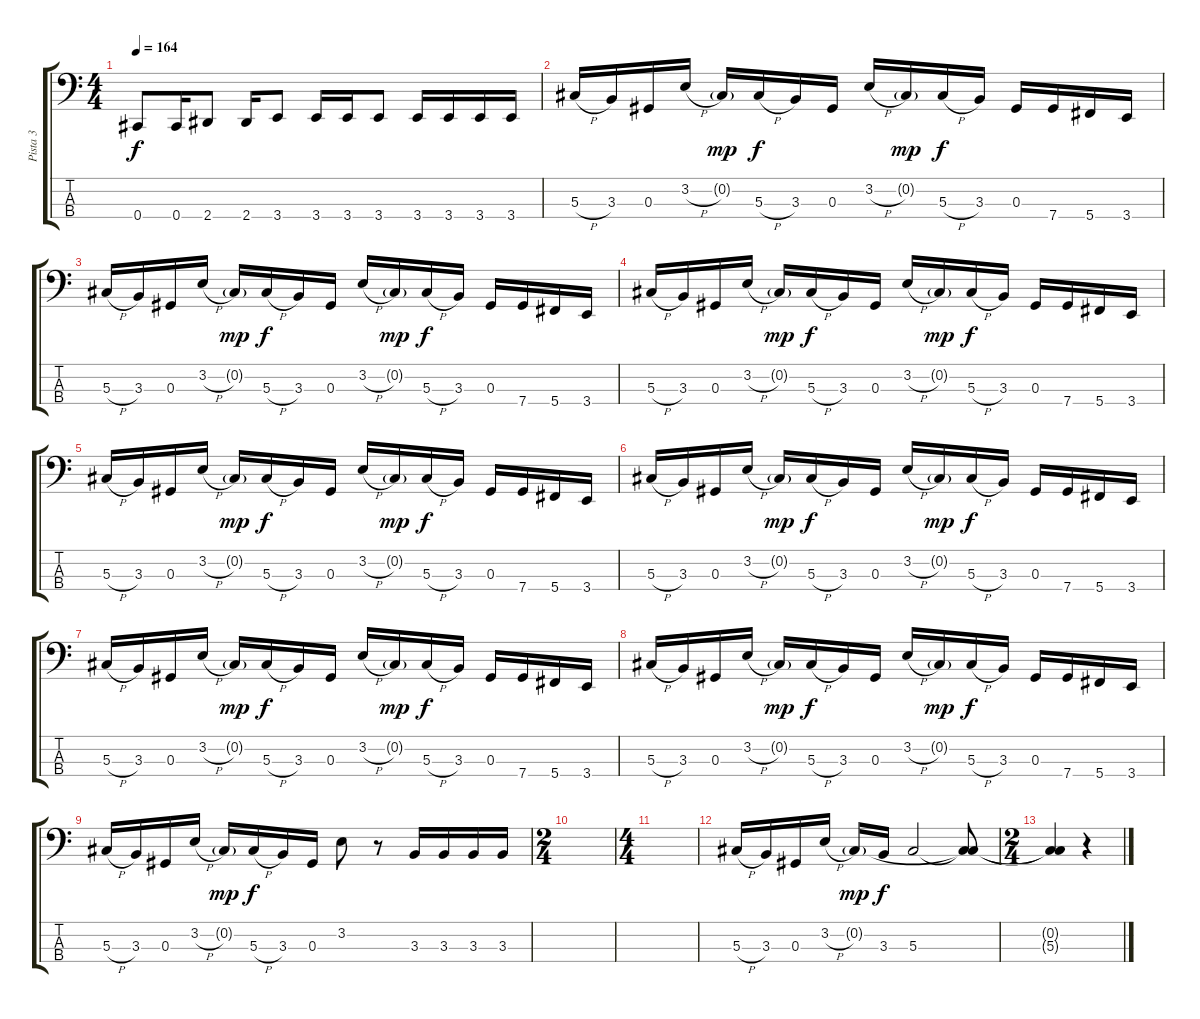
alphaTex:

\track ("Pista 3" "Pista 3") {instrument slapbass2}
\staff {score tabs}
\tuning (Gb2 Db2 Ab1 Db1) {hide}
\ts (4 4)
\tempo 164
\clef f4
\ks c
0.4.8{dy f} 0.4.16 2.4.8 2.4.16 3.4.8 3.4.16 3.4.16 3.4.8 3.4.16 3.4.16 3.4.16 3.4.16 |
5.3{h}.16 3.3.16 0.3.16 3.2{h}.16 0.2{g}.16{dy mp} 5.3{h}.16{dy f} 3.3.16 0.3.16 3.2{h}.16 0.2{g}.16{dy mp} 5.3{h}.16{dy f} 3.3.16 0.3.16 7.4.16 5.4.16 3.4.16 |
5.3{h}.16 3.3.16 0.3.16 3.2{h}.16 0.2{g}.16{dy mp} 5.3{h}.16{dy f} 3.3.16 0.3.16 3.2{h}.16 0.2{g}.16{dy mp} 5.3{h}.16{dy f} 3.3.16 0.3.16 7.4.16 5.4.16 3.4.16 |
5.3{h}.16 3.3.16 0.3.16 3.2{h}.16 0.2{g}.16{dy mp} 5.3{h}.16{dy f} 3.3.16 0.3.16 3.2{h}.16 0.2{g}.16{dy mp} 5.3{h}.16{dy f} 3.3.16 0.3.16 7.4.16 5.4.16 3.4.16 |
5.3{h}.16 3.3.16 0.3.16 3.2{h}.16 0.2{g}.16{dy mp} 5.3{h}.16{dy f} 3.3.16 0.3.16 3.2{h}.16 0.2{g}.16{dy mp} 5.3{h}.16{dy f} 3.3.16 0.3.16 7.4.16 5.4.16 3.4.16 |
5.3{h}.16 3.3.16 0.3.16 3.2{h}.16 0.2{g}.16{dy mp} 5.3{h}.16{dy f} 3.3.16 0.3.16 3.2{h}.16 0.2{g}.16{dy mp} 5.3{h}.16{dy f} 3.3.16 0.3.16 7.4.16 5.4.16 3.4.16 |
5.3{h}.16 3.3.16 0.3.16 3.2{h}.16 0.2{g}.16{dy mp} 5.3{h}.16{dy f} 3.3.16 0.3.16 3.2{h}.16 0.2{g}.16{dy mp} 5.3{h}.16{dy f} 3.3.16 0.3.16 7.4.16 5.4.16 3.4.16 |
5.3{h}.16 3.3.16 0.3.16 3.2{h}.16 0.2{g}.16{dy mp} 5.3{h}.16{dy f} 3.3.16 0.3.16 3.2{h}.16 0.2{g}.16{dy mp} 5.3{h}.16{dy f} 3.3.16 0.3.16 7.4.16 5.4.16 3.4.16 |
5.3{h}.16 3.3.16 0.3.16 3.2{h}.16 0.2{g}.16{dy mp} 5.3{h}.16{dy f} 3.3.16 0.3.16 3.2.8 r.8 3.3.16 3.3.16 3.3.16 3.3.16 |
\ts (2 4)
|
\ts (4 4)
|
5.3{h}.16 3.3.16 0.3.16 3.2{h}.16 0.2{g}.16{dy mp} 3.3.16{dy f} 5.3.2 (0.2{t} 5.3{t}).8 |
\ts (2 4)
(0.2{t} 5.3{t}).4 r.4
